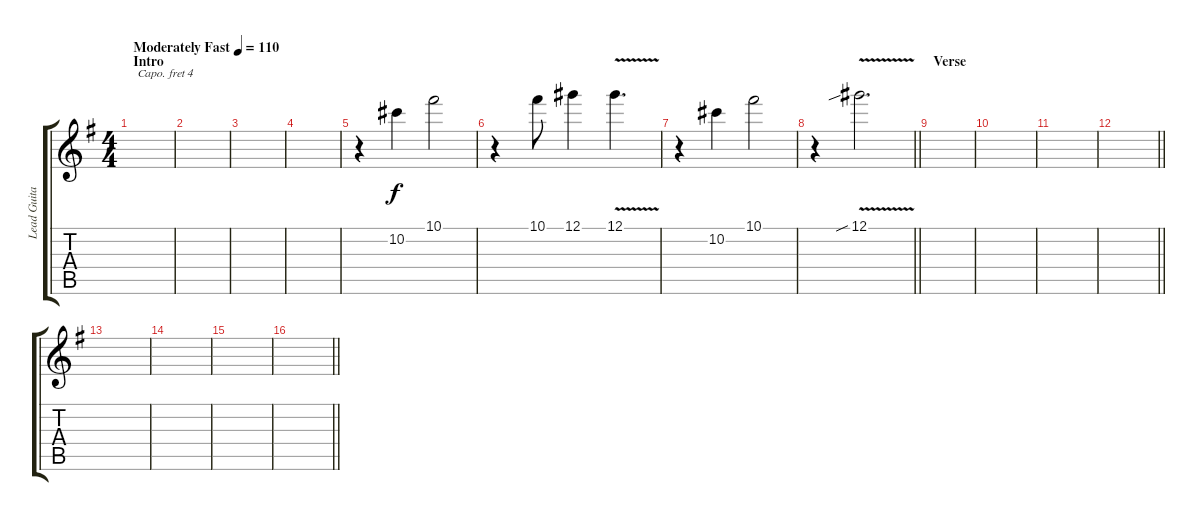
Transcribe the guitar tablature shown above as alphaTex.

\track ("Lead Guitar" "Lead Guita") {instrument overdrivenguitar}
\staff {score tabs}
\capo 4
\tuning (E4 B3 G3 D3 A2 E2) {hide}
\ts (4 4)
\section ("" "Intro")
\tempo (110 "Moderately Fast")
\clef g2
\ks g
|
|
|
|
r.4 10.2.4 10.1.2 |
r.4 10.1.8 12.1.4 12.1{v}.4{d} |
r.4 10.2.4 10.1.2 |
\barLineRight lightlight
r.4 12.1{v sib}.2{d} |
\section ("" "Verse")
|
|
|
\barLineRight lightlight
|
|
|
|
\barLineRight lightlight
